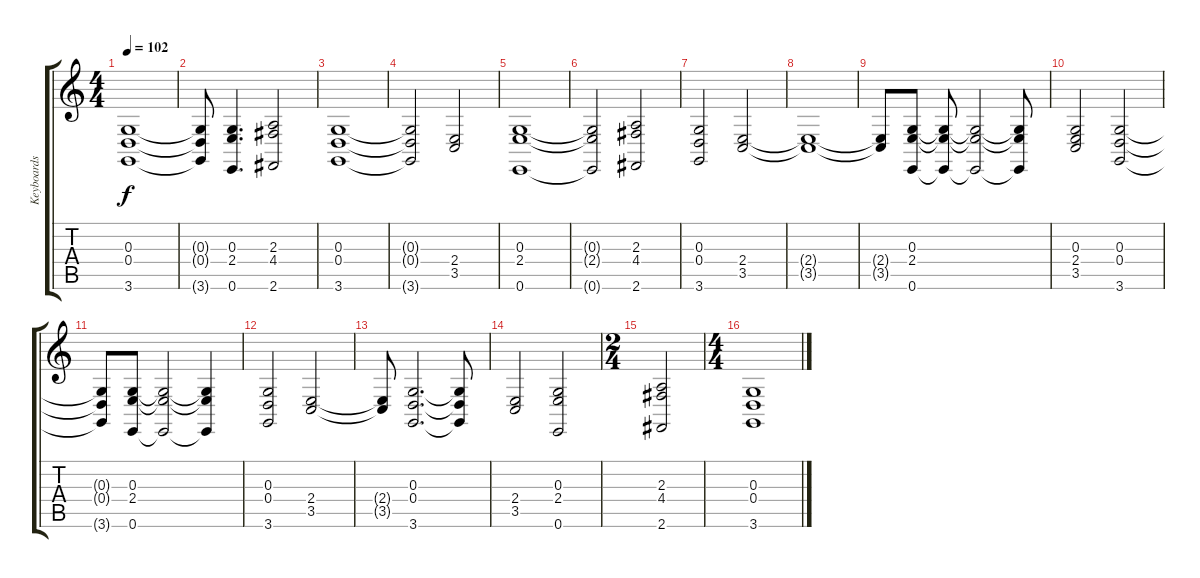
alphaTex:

\track ("Keyboards" "Keyboards") {instrument stringensemble2}
\staff {score tabs}
\tuning (E4 B3 G3 D3 A2 E2) {hide}
\ts (4 4)
\tempo 102
\clef g2
\ks c
(0.3 0.4 3.6).1{dy f} |
(0.3{t} 0.4{t} 3.6{t}).8 (0.3 2.4 0.6).4{d} (2.3 4.4 2.6).2 |
(0.3 0.4 3.6).1 |
(0.3{t} 0.4{t} 3.6{t}).2 (2.4 3.5).2 |
(0.3 2.4 0.6).1 |
(0.3{t} 2.4{t} 0.6{t}).2 (2.3 4.4 2.6).2 |
(0.3 0.4 3.6).2 (2.4 3.5).2 |
(2.4{t} 3.5{t}).1 |
(2.4{t} 3.5{t}).8 (0.3 2.4 0.6).8 (0.3{t} 2.4{t} 0.6{t}).8 (0.3{t} 2.4{t} 0.6{t}).2 (0.3{t} 2.4{t} 0.6{t}).8 |
(0.3 2.4 3.5).2 (0.3 0.4 3.6).2 |
(0.3{t} 0.4{t} 3.6{t}).8 (0.3 2.4 0.6).8 (0.3{t} 2.4{t} 0.6{t}).2 (0.3{t} 2.4{t} 0.6{t}).4 |
(0.3 0.4 3.6).2 (2.4 3.5).2 |
(2.4{t} 3.5{t}).8 (0.3 0.4 3.6).2{d} (0.3{t} 0.4{t} 3.6{t}).8 |
(2.4 3.5).2 (0.3 2.4 0.6).2 |
\ts (2 4)
(2.3 4.4 2.6).2 |
\ts (4 4)
(0.3 0.4 3.6).1
